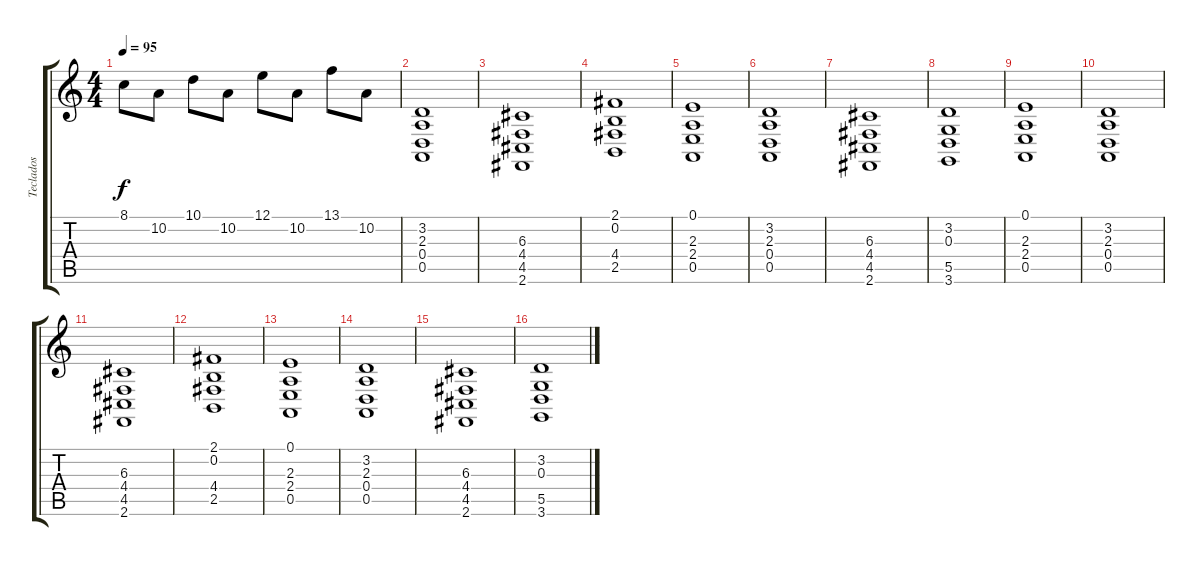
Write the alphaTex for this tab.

\track ("Teclados" "Teclados") {instrument stringensemble1}
\staff {score tabs}
\tuning (E4 B3 G3 D3 A2 E2) {hide}
\ts (4 4)
\tempo 95
\clef g2
\ks c
8.1.8{dy f} 10.2.8 10.1.8 10.2.8 12.1.8 10.2.8 13.1.8 10.2.8 |
(3.2 2.3 0.4 0.5).1{volume 11} |
(6.3 4.4 4.5 2.6).1 |
(2.1 0.2 4.4 2.5).1 |
(0.1 2.3 2.4 0.5).1 |
(3.2 2.3 0.4 0.5).1 |
(6.3 4.4 4.5 2.6).1 |
(3.2 0.3 5.5 3.6).1 |
(0.1 2.3 2.4 0.5).1 |
(3.2 2.3 0.4 0.5).1 |
(6.3 4.4 4.5 2.6).1 |
(2.1 0.2 4.4 2.5).1 |
(0.1 2.3 2.4 0.5).1 |
(3.2 2.3 0.4 0.5).1 |
(6.3 4.4 4.5 2.6).1 |
(3.2 0.3 5.5 3.6).1
